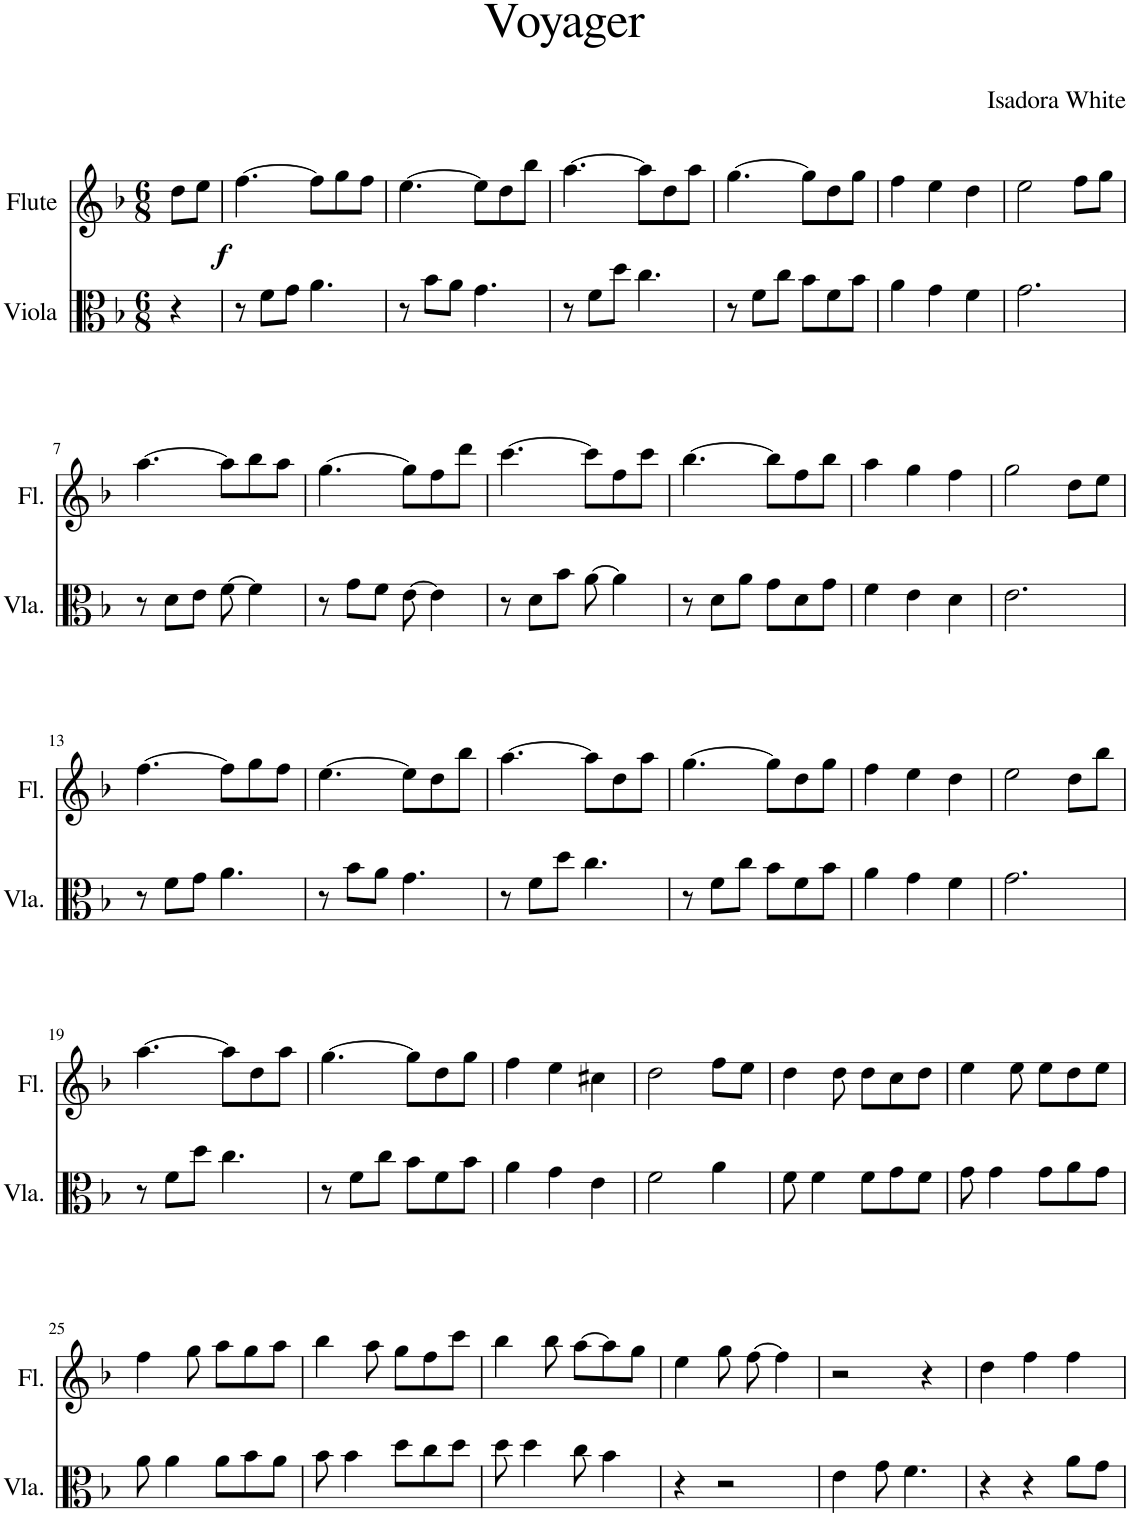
**kern	**kern	**dynam
*part2	*part1	*part1
*staff2	*staff1	*staff1
*I"Viola	*I"Flute	*
*I'Vla.	*I'Fl.	*
*clefC3	*clefG2	*
*k[b-]	*k[b-]	*
*M6/8	*M6/8	*
=	=	=
!	!	!LO:DY:b
4r	8dd\L	f
.	8ee\J	.
=1	=1	=1
8r	[4.ff\	.
8f\L	.	.
8g\J	.	.
4.a\	8ff\L]	.
.	8gg\	.
.	8ff\J	.
=2	=2	=2
8r	[4.ee\	.
8b-\L	.	.
8a\J	.	.
4.g\	8ee\L]	.
.	8dd\	.
.	8bb-\J	.
=3	=3	=3
8r	[4.aa\	.
8f\L	.	.
8dd\J	.	.
4.cc\	8aa\L]	.
.	8dd\	.
.	8aa\J	.
=4	=4	=4
8r	[4.gg\	.
8f\L	.	.
8cc\J	.	.
8b-\L	8gg\L]	.
8f\	8dd\	.
8b-\J	8gg\J	.
=5	=5	=5
4a\	4ff\	.
4g\	4ee\	.
4f\	4dd\	.
=6	=6	=6
2.g\	2ee\	.
.	8ff\L	.
.	8gg\J	.
!!LO:LB:g=z
=7	=7	=7
8r	[4.aa\	.
8d\L	.	.
8e\J	.	.
[8f\	8aa\L]	.
4f\]	8bb-\	.
.	8aa\J	.
=8	=8	=8
8r	[4.gg\	.
8g\L	.	.
8f\J	.	.
[8e\	8gg\L]	.
4e\]	8ff\	.
.	8ddd\J	.
=9	=9	=9
8r	[4.ccc\	.
8d\L	.	.
8b-\J	.	.
[8a\	8ccc\L]	.
4a\]	8ff\	.
.	8ccc\J	.
=10	=10	=10
8r	[4.bb-\	.
8d\L	.	.
8a\J	.	.
8g\L	8bb-\L]	.
8d\	8ff\	.
8g\J	8bb-\J	.
=11	=11	=11
4f\	4aa\	.
4e\	4gg\	.
4d\	4ff\	.
=12	=12	=12
2.e\	2gg\	.
.	8dd\L	.
.	8ee\J	.
!!LO:LB:g=z
=13	=13	=13
8r	[4.ff\	.
8f\L	.	.
8g\J	.	.
4.a\	8ff\L]	.
.	8gg\	.
.	8ff\J	.
=14	=14	=14
8r	[4.ee\	.
8b-\L	.	.
8a\J	.	.
4.g\	8ee\L]	.
.	8dd\	.
.	8bb-\J	.
=15	=15	=15
8r	[4.aa\	.
8f\L	.	.
8dd\J	.	.
4.cc\	8aa\L]	.
.	8dd\	.
.	8aa\J	.
=16	=16	=16
8r	[4.gg\	.
8f\L	.	.
8cc\J	.	.
8b-\L	8gg\L]	.
8f\	8dd\	.
8b-\J	8gg\J	.
=17	=17	=17
4a\	4ff\	.
4g\	4ee\	.
4f\	4dd\	.
=18	=18	=18
2.g\	2ee\	.
.	8dd\L	.
.	8bb-\J	.
!!LO:LB:g=z
=19	=19	=19
8r	[4.aa\	.
8f\L	.	.
8dd\J	.	.
4.cc\	8aa\L]	.
.	8dd\	.
.	8aa\J	.
=20	=20	=20
8r	[4.gg\	.
8f\L	.	.
8cc\J	.	.
8b-\L	8gg\L]	.
8f\	8dd\	.
8b-\J	8gg\J	.
=21	=21	=21
4a\	4ff\	.
4g\	4ee\	.
4e\	4cc#X\	.
=22	=22	=22
2f\	2dd\	.
4a\	8ff\L	.
.	8ee\J	.
=23	=23	=23
8f\	4dd\	.
4f\	.	.
.	8dd\	.
8f\L	8dd\L	.
8g\	8cc\	.
8f\J	8dd\J	.
=24	=24	=24
8g\	4ee\	.
4g\	.	.
.	8ee\	.
8g\L	8ee\L	.
8a\	8dd\	.
8g\J	8ee\J	.
!!LO:LB:g=z
=25	=25	=25
8a\	4ff\	.
4a\	.	.
.	8gg\	.
8a\L	8aa\L	.
8b-\	8gg\	.
8a\J	8aa\J	.
=26	=26	=26
8b-\	4bb-\	.
4b-\	.	.
.	8aa\	.
8dd\L	8gg\L	.
8cc\	8ff\	.
8dd\J	8ccc\J	.
=27	=27	=27
8dd\	4bb-\	.
4dd\	.	.
.	8bb-\	.
8cc\	[8aa\L	.
4b-\	8aa\]	.
.	8gg\J	.
=28	=28	=28
4r	4ee\	.
2r	8gg\	.
.	[8ff\	.
.	4ff\]	.
=29	=29	=29
4e\	2r	.
8g\	.	.
4.f\	.	.
.	4r	.
=30	=30	=30
4r	4dd\	.
4r	4ff\	.
8a\L	4ff\	.
8g\J	.	.
=	=	=
*-	*-	*-
